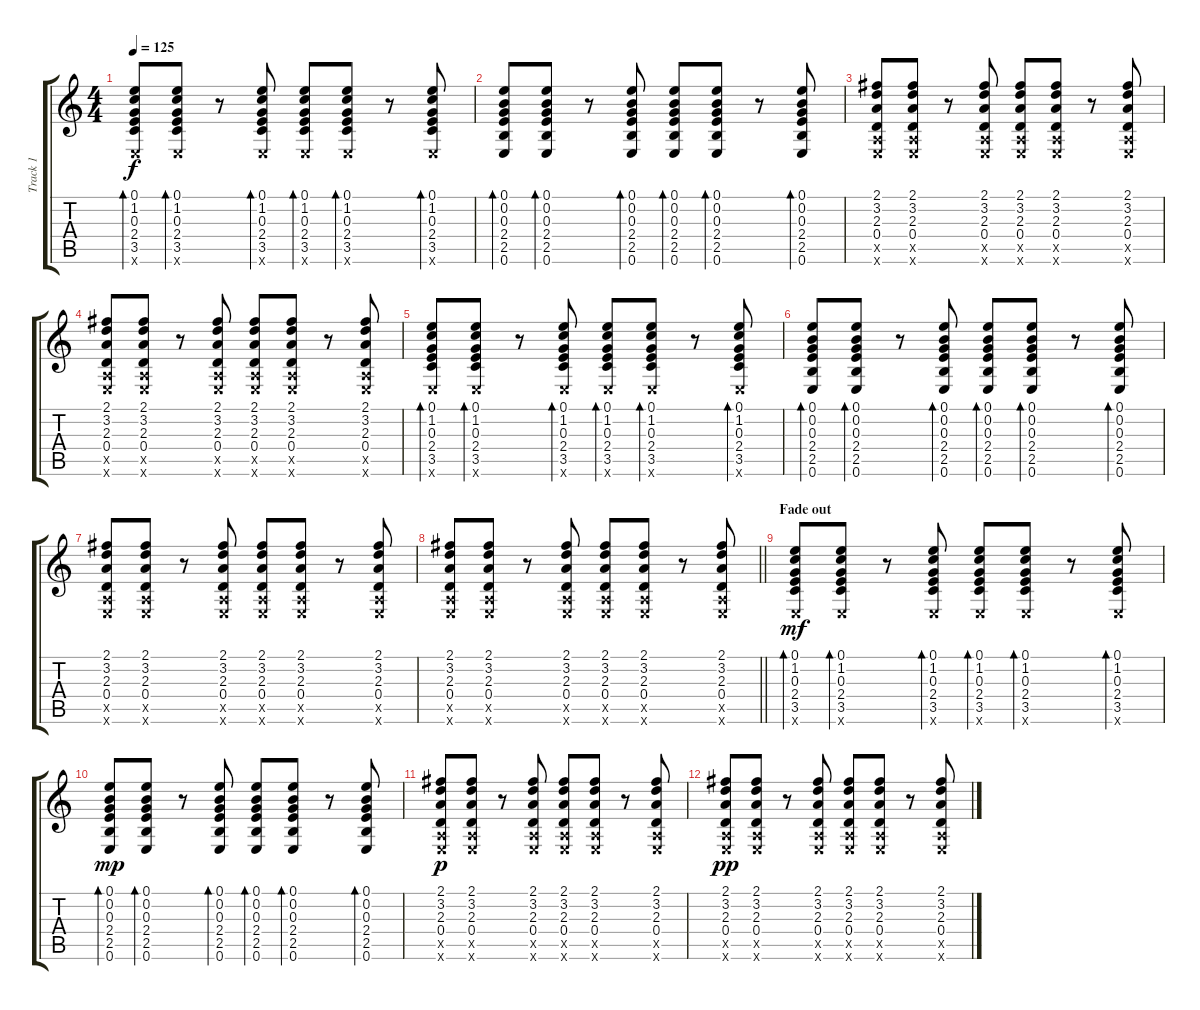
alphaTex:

\track ("Track 1" "Track 1") {instrument acousticguitarnylon}
\staff {score tabs}
\tuning (E4 B3 G3 D3 A2 E2) {hide}
\ts (4 4)
\tempo 125
\clef g2
\ks c
(0.1 1.2 0.3 2.4 3.5 0.6{x}).8{bd 60 dy f} (0.1 1.2 0.3 2.4 3.5 0.6{x}).8{bd 60} r.8 (0.1 1.2 0.3 2.4 3.5 0.6{x}).8{bd 60} (0.1 1.2 0.3 2.4 3.5 0.6{x}).8{bd 60} (0.1 1.2 0.3 2.4 3.5 0.6{x}).8{bd 60} r.8 (0.1 1.2 0.3 2.4 3.5 0.6{x}).8{bd 60} |
(0.1 0.2 0.3 2.4 2.5 0.6).8{bd 60} (0.1 0.2 0.3 2.4 2.5 0.6).8{bd 60} r.8 (0.1 0.2 0.3 2.4 2.5 0.6).8{bd 60} (0.1 0.2 0.3 2.4 2.5 0.6).8{bd 60} (0.1 0.2 0.3 2.4 2.5 0.6).8{bd 60} r.8 (0.1 0.2 0.3 2.4 2.5 0.6).8{bd 60} |
(2.1 3.2 2.3 0.4 0.5{x} 0.6{x}).8 (2.1 3.2 2.3 0.4 0.5{x} 0.6{x}).8 r.8 (2.1 3.2 2.3 0.4 0.5{x} 0.6{x}).8 (2.1 3.2 2.3 0.4 0.5{x} 0.6{x}).8 (2.1 3.2 2.3 0.4 0.5{x} 0.6{x}).8 r.8 (2.1 3.2 2.3 0.4 0.5{x} 0.6{x}).8 |
(2.1 3.2 2.3 0.4 0.5{x} 0.6{x}).8 (2.1 3.2 2.3 0.4 0.5{x} 0.6{x}).8 r.8 (2.1 3.2 2.3 0.4 0.5{x} 0.6{x}).8 (2.1 3.2 2.3 0.4 0.5{x} 0.6{x}).8 (2.1 3.2 2.3 0.4 0.5{x} 0.6{x}).8 r.8 (2.1 3.2 2.3 0.4 0.5{x} 0.6{x}).8 |
(0.1 1.2 0.3 2.4 3.5 0.6{x}).8{bd 60} (0.1 1.2 0.3 2.4 3.5 0.6{x}).8{bd 60} r.8 (0.1 1.2 0.3 2.4 3.5 0.6{x}).8{bd 60} (0.1 1.2 0.3 2.4 3.5 0.6{x}).8{bd 60} (0.1 1.2 0.3 2.4 3.5 0.6{x}).8{bd 60} r.8 (0.1 1.2 0.3 2.4 3.5 0.6{x}).8{bd 60} |
(0.1 0.2 0.3 2.4 2.5 0.6).8{bd 60} (0.1 0.2 0.3 2.4 2.5 0.6).8{bd 60} r.8 (0.1 0.2 0.3 2.4 2.5 0.6).8{bd 60} (0.1 0.2 0.3 2.4 2.5 0.6).8{bd 60} (0.1 0.2 0.3 2.4 2.5 0.6).8{bd 60} r.8 (0.1 0.2 0.3 2.4 2.5 0.6).8{bd 60} |
(2.1 3.2 2.3 0.4 0.5{x} 0.6{x}).8 (2.1 3.2 2.3 0.4 0.5{x} 0.6{x}).8 r.8 (2.1 3.2 2.3 0.4 0.5{x} 0.6{x}).8 (2.1 3.2 2.3 0.4 0.5{x} 0.6{x}).8 (2.1 3.2 2.3 0.4 0.5{x} 0.6{x}).8 r.8 (2.1 3.2 2.3 0.4 0.5{x} 0.6{x}).8 |
\barLineRight lightlight
(2.1 3.2 2.3 0.4 0.5{x} 0.6{x}).8 (2.1 3.2 2.3 0.4 0.5{x} 0.6{x}).8 r.8 (2.1 3.2 2.3 0.4 0.5{x} 0.6{x}).8 (2.1 3.2 2.3 0.4 0.5{x} 0.6{x}).8 (2.1 3.2 2.3 0.4 0.5{x} 0.6{x}).8 r.8 (2.1 3.2 2.3 0.4 0.5{x} 0.6{x}).8 |
\section ("" "Fade out")
(0.1 1.2 0.3 2.4 3.5 0.6{x}).8{bd 60 dy mf} (0.1 1.2 0.3 2.4 3.5 0.6{x}).8{bd 60} r.8 (0.1 1.2 0.3 2.4 3.5 0.6{x}).8{bd 60} (0.1 1.2 0.3 2.4 3.5 0.6{x}).8{bd 60} (0.1 1.2 0.3 2.4 3.5 0.6{x}).8{bd 60} r.8 (0.1 1.2 0.3 2.4 3.5 0.6{x}).8{bd 60} |
(0.1 0.2 0.3 2.4 2.5 0.6).8{bd 60 dy mp} (0.1 0.2 0.3 2.4 2.5 0.6).8{bd 60} r.8 (0.1 0.2 0.3 2.4 2.5 0.6).8{bd 60} (0.1 0.2 0.3 2.4 2.5 0.6).8{bd 60} (0.1 0.2 0.3 2.4 2.5 0.6).8{bd 60} r.8 (0.1 0.2 0.3 2.4 2.5 0.6).8{bd 60} |
(2.1 3.2 2.3 0.4 0.5{x} 0.6{x}).8{dy p} (2.1 3.2 2.3 0.4 0.5{x} 0.6{x}).8 r.8 (2.1 3.2 2.3 0.4 0.5{x} 0.6{x}).8 (2.1 3.2 2.3 0.4 0.5{x} 0.6{x}).8 (2.1 3.2 2.3 0.4 0.5{x} 0.6{x}).8 r.8 (2.1 3.2 2.3 0.4 0.5{x} 0.6{x}).8 |
(2.1 3.2 2.3 0.4 0.5{x} 0.6{x}).8{dy pp} (2.1 3.2 2.3 0.4 0.5{x} 0.6{x}).8 r.8 (2.1 3.2 2.3 0.4 0.5{x} 0.6{x}).8 (2.1 3.2 2.3 0.4 0.5{x} 0.6{x}).8 (2.1 3.2 2.3 0.4 0.5{x} 0.6{x}).8 r.8 (2.1 3.2 2.3 0.4 0.5{x} 0.6{x}).8
